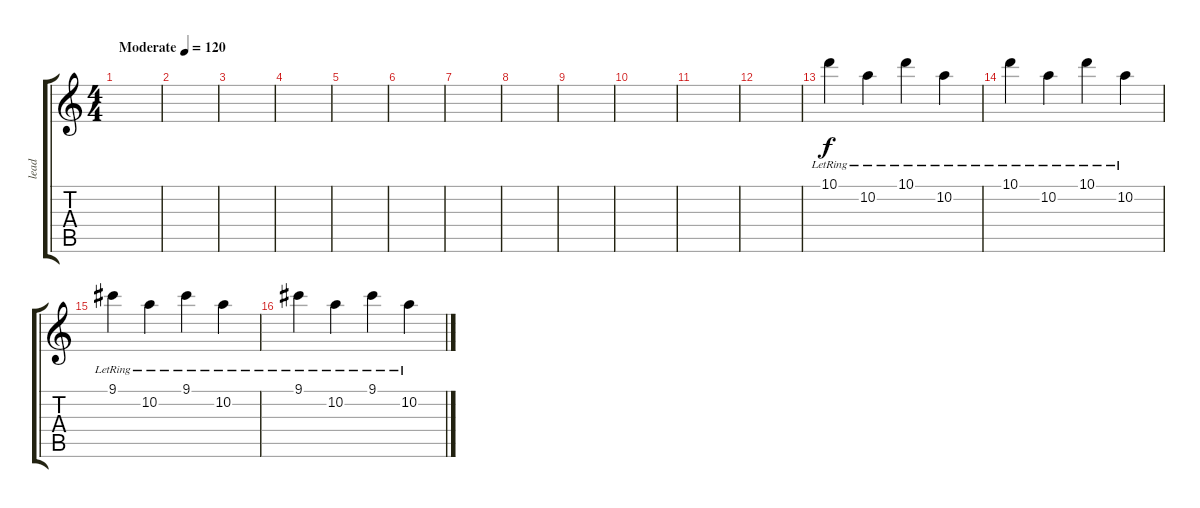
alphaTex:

\track ("lead" "lead") {instrument distortionguitar}
\staff {score tabs}
\tuning (E4 B3 G3 D3 A2 E2) {hide}
\ts (4 4)
\tempo (120 "Moderate")
\clef g2
\ks c
|
|
|
|
|
|
|
|
|
|
|
|
10.1{lr}.4{volume 11} 10.2{lr}.4 10.1{lr}.4 10.2{lr}.4 |
10.1{lr}.4 10.2{lr}.4 10.1{lr}.4 10.2{lr}.4 |
9.1{lr}.4 10.2{lr}.4 9.1{lr}.4 10.2{lr}.4 |
9.1{lr}.4 10.2{lr}.4 9.1{lr}.4 10.2{lr}.4
